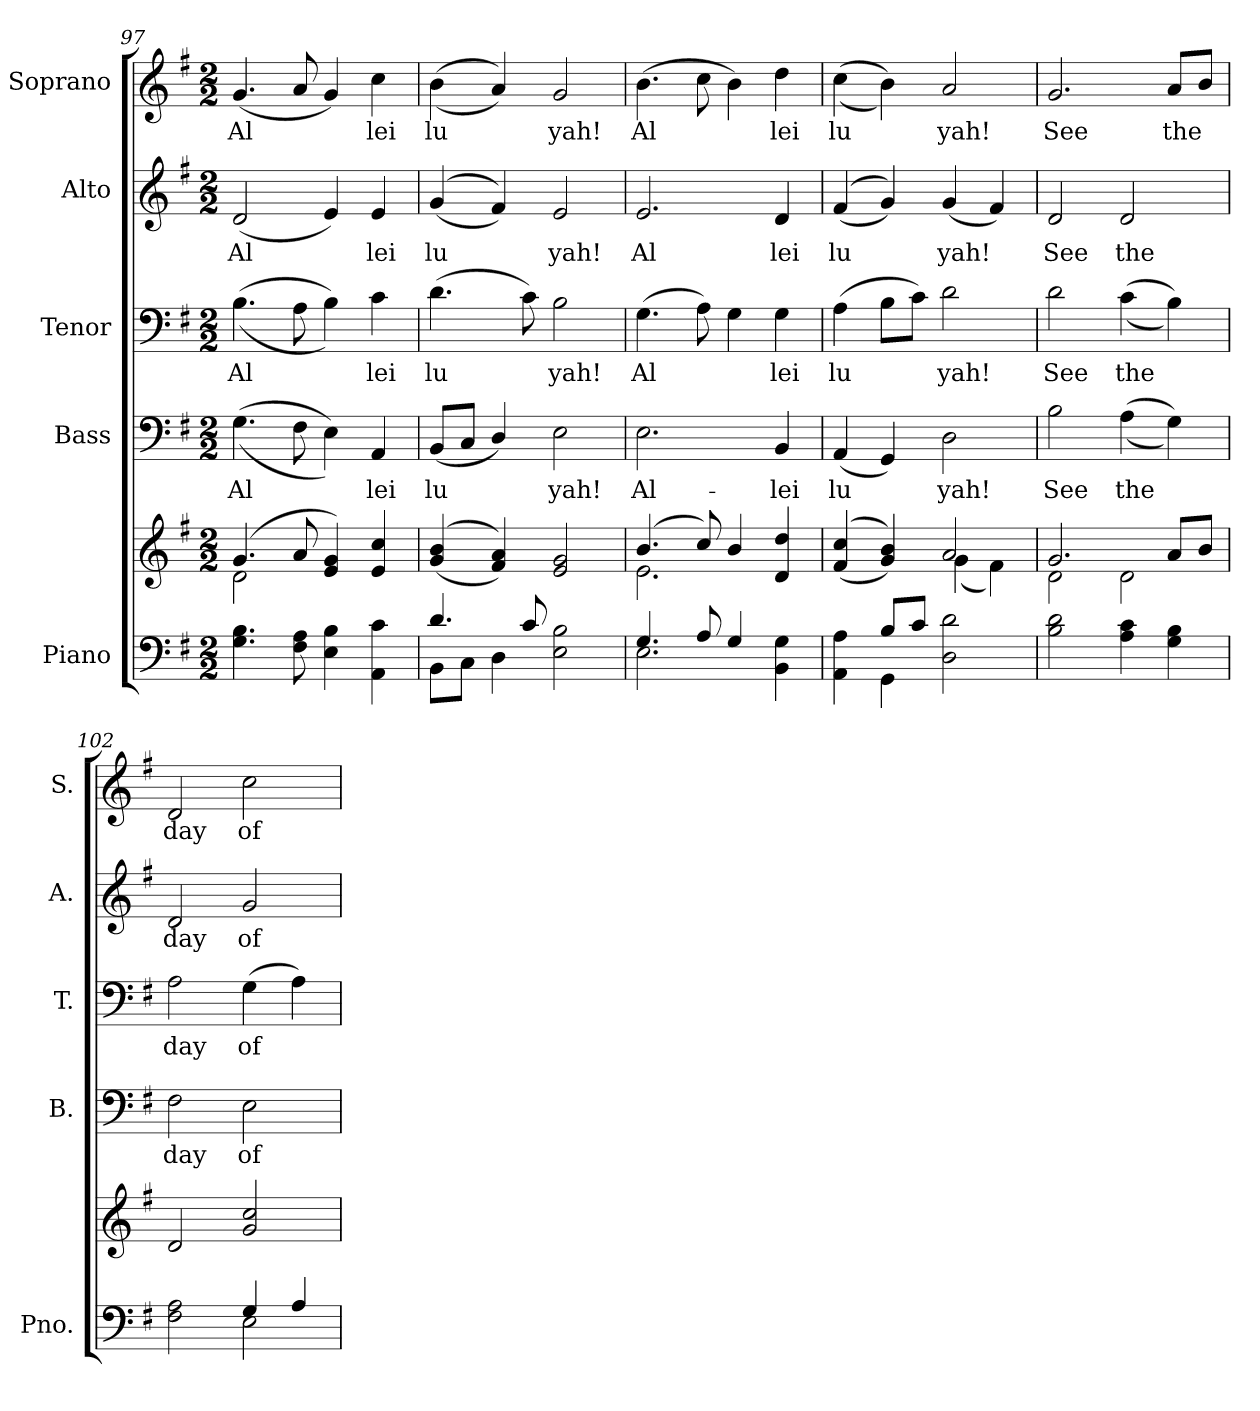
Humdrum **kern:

**kern	**kern	**kern	**text	**kern	**text	**kern	**text	**kern	**text
*part5	*part5	*part4	*part4	*part3	*part3	*part2	*part2	*part1	*part1
*staff6	*staff5	*staff4	*staff4	*staff3	*staff3	*staff2	*staff2	*staff1	*staff1
*I"Piano	*	*I"Bass	*	*I"Tenor	*	*I"Alto	*	*I"Soprano	*
*I'Pno.	*	*I'B.	*	*I'T.	*	*I'A.	*	*I'S.	*
!!LO:PB:g=z
*clefF4	*clefG2	*clefF4	*	*clefF4	*	*clefG2	*	*clefG2	*
*k[f#]	*k[f#]	*k[f#]	*	*k[f#]	*	*k[f#]	*	*k[f#]	*
*G:	*G:	*G:	*	*G:	*	*G:	*	*G:	*
*M2/2	*M2/2	*M2/2	*	*M2/2	*	*M2/2	*	*M2/2	*
=97	=97	=97	=97	=97	=97	=97	=97	=97	=97
*	*^	*	*	*	*	*	*	*	*
!	!	!	!	!LO:LY:b:color=#000000	!	!	!	!	!	!
!	!	!	!	!	!	!LO:LY:b:color=#000000	!	!	!	!
!	!	!	!	!	!	!	!	!LO:LY:b:color=#000000	!	!
!	!	!	!	!	!	!	!	!	!	!LO:LY:b:color=#000000
4.Gi\ 4.Bi	(4.gi/	2di\	((4.Gi\	Al	((4.Bi\	Al	(2di/	Al	(4.gi/	Al
8F#i\ 8Ai	8ai/	.	8F#i\	.	8Ai\	.	.	.	8ai/	.
4Ei\ 4Bi	4ei/ 4gi)	2ryy	4Ei\))	.	4Bi\))	.	4ei/)	.	4gi/)	.
!	!	!	!	!LO:LY:b:color=#000000	!	!	!	!	!	!
!	!	!	!	!	!	!LO:LY:b:color=#000000	!	!	!	!
!	!	!	!	!	!	!	!	!LO:LY:b:color=#000000	!	!
!	!	!	!	!	!	!	!	!	!	!LO:LY:b:color=#000000
4AAi\ 4ci	4ei/ 4cci	.	4AAi/	lei	4ci\	lei	4ei/	lei	4cci\	lei
*	*v	*v	*	*	*	*	*	*	*	*
=98	=98	=98	=98	=98	=98	=98	=98	=98	=98
*^	*	*	*	*	*	*	*	*	*
!	!	!	!	!LO:LY:b:color=#000000	!	!	!	!	!	!
!	!	!	!	!	!	!LO:LY:b:color=#000000	!	!	!	!
!	!	!	!	!	!	!	!	!LO:LY:b:color=#000000	!	!
!	!	!	!	!	!	!	!	!	!	!LO:LY:b:color=#000000
4.di/	8BBi\L	((4gi/ 4bi	(8BBi/L	lu	(4.di\	lu	((4gi/	lu	((4bi\	lu
.	8Ci\J	.	8Ci/J	.	.	.	.	.	.	.
.	4Di\	4f#i/ 4ai))	4Di/)	.	.	.	4f#i/))	.	4ai/))	.
8ci/	.	.	.	.	8ci\)	.	.	.	.	.
!	!	!	!	!LO:LY:b:color=#000000	!	!	!	!	!	!
!	!	!	!	!	!	!LO:LY:b:color=#000000	!	!	!	!
!	!	!	!	!	!	!	!	!LO:LY:b:color=#000000	!	!
!	!	!	!	!	!	!	!	!	!	!LO:LY:b:color=#000000
2Ei\ 2Bi	2ryy	2ei/ 2gi	2Ei\	yah!	2Bi\	yah!	2ei/	yah!	2gi/	yah!
=99	=99	=99	=99	=99	=99	=99	=99	=99	=99	=99
*	*	*^	*	*	*	*	*	*	*	*
!	!	!	!	!	!LO:LY:b:color=#000000	!	!	!	!	!	!
!	!	!	!	!	!	!	!LO:LY:b:color=#000000	!	!	!	!
!	!	!	!	!	!	!	!	!	!LO:LY:b:color=#000000	!	!
!	!	!	!	!	!	!	!	!	!	!	!LO:LY:b:color=#000000
4.Gi/	2.Ei\	(4.bi/	2.ei\	2.Ei\	Al-	(4.Gi\	Al	2.ei/	Al	(4.bi\	Al
8Ai/	.	8cci/)	.	.	.	8Ai\)	.	.	.	8cci\	.
4Gi/	.	4bi/	.	.	.	4Gi\	.	.	.	4bi\)	.
!	!	!	!	!	!LO:LY:b:color=#000000	!	!	!	!	!	!
!	!	!	!	!	!	!	!LO:LY:b:color=#000000	!	!	!	!
!	!	!	!	!	!	!	!	!	!LO:LY:b:color=#000000	!	!
!	!	!	!	!	!	!	!	!	!	!	!LO:LY:b:color=#000000
4BBi\ 4Gi	4ryy	4di/ 4ddi	4ryy	4BBi/	-lei	4Gi\	lei	4di/	lei	4ddi\	lei
!!LO:PB:g=z
=100	=100	=100	=100	=100	=100	=100	=100	=100	=100	=100	=100
!	!	!	!	!	!LO:LY:b:color=#000000	!	!	!	!	!	!
!	!	!	!	!	!	!	!LO:LY:b:color=#000000	!	!	!	!
!	!	!	!	!	!	!	!	!	!LO:LY:b:color=#000000	!	!
!	!	!	!	!	!	!	!	!	!	!	!LO:LY:b:color=#000000
4AAi\ 4Ai	4ryy	((4f#i/ 4cci	2ryy	(4AAi/	lu	(4Ai\	lu	((4f#i/	lu	((4cci\	lu
8Bi/L	4GGi\	4gi/ 4bi))	.	4GGi/)	.	8Bi\L	.	4gi/))	.	4bi\))	.
8ci/J	.	.	.	.	.	8ci\J)	.	.	.	.	.
!	!	!	!	!	!LO:LY:b:color=#000000	!	!	!	!	!	!
!	!	!	!	!	!	!	!LO:LY:b:color=#000000	!	!	!	!
!	!	!	!	!	!	!	!	!	!LO:LY:b:color=#000000	!	!
!	!	!	!	!	!	!	!	!	!	!	!LO:LY:b:color=#000000
2Di\ 2di	2ryy	2ai/	(4gi\	2Di\	yah!	2di\	yah!	(4gi/	yah!	2ai/	yah!
.	.	.	4f#i\)	.	.	.	.	4f#i/)	.	.	.
*v	*v	*	*	*	*	*	*	*	*	*	*
=101	=101	=101	=101	=101	=101	=101	=101	=101	=101	=101
!	!	!	!	!LO:LY:b:color=#000000	!	!	!	!	!	!
!	!	!	!	!	!	!LO:LY:b:color=#000000	!	!	!	!
!	!	!	!	!	!	!	!	!LO:LY:b:color=#000000	!	!
!	!	!	!	!	!	!	!	!	!	!LO:LY:b:color=#000000
2Bi\ 2di	2.gi/	2di\	2Bi\	See	2di\	See	2di/	See	2.gi/	See
!	!	!	!	!LO:LY:b:color=#000000	!	!	!	!	!	!
!	!	!	!	!	!	!LO:LY:b:color=#000000	!	!	!	!
!	!	!	!	!	!	!	!	!LO:LY:b:color=#000000	!	!
4Ai\ 4ci	.	2di\	((4Ai\	the	((4ci\	the	2di/	the	.	.
!	!	!	!	!	!	!	!	!	!	!LO:LY:b:color=#000000
4Gi\ 4Bi	8ai/L	.	4Gi\))	.	4Bi\))	.	.	.	8ai/L	the
.	8bi/J	.	.	.	.	.	.	.	8bi/J	.
*	*v	*v	*	*	*	*	*	*	*	*
=102	=102	=102	=102	=102	=102	=102	=102	=102	=102
*^	*	*	*	*	*	*	*	*	*
!	!	!	!	!LO:LY:b:color=#000000	!	!	!	!	!	!
!	!	!	!	!	!	!LO:LY:b:color=#000000	!	!	!	!
!	!	!	!	!	!	!	!	!LO:LY:b:color=#000000	!	!
!	!	!	!	!	!	!	!	!	!	!LO:LY:b:color=#000000
2F#i\ 2Ai	2ryy	2di/	2F#i\	day	2Ai\	day	2di/	day	2di/	day
!	!	!	!	!LO:LY:b:color=#000000	!	!	!	!	!	!
!	!	!	!	!	!	!LO:LY:b:color=#000000	!	!	!	!
!	!	!	!	!	!	!	!	!LO:LY:b:color=#000000	!	!
!	!	!	!	!	!	!	!	!	!	!LO:LY:b:color=#000000
4Gi/	2Ei\	2gi/ 2cci	2Ei\	of	(4Gi\	of	2gi/	of	2cci\	of
4Ai/	.	.	.	.	4Ai\)	.	.	.	.	.
*v	*v	*	*	*	*	*	*	*	*	*
=	=	=	=	=	=	=	=	=	=
*-	*-	*-	*-	*-	*-	*-	*-	*-	*-
